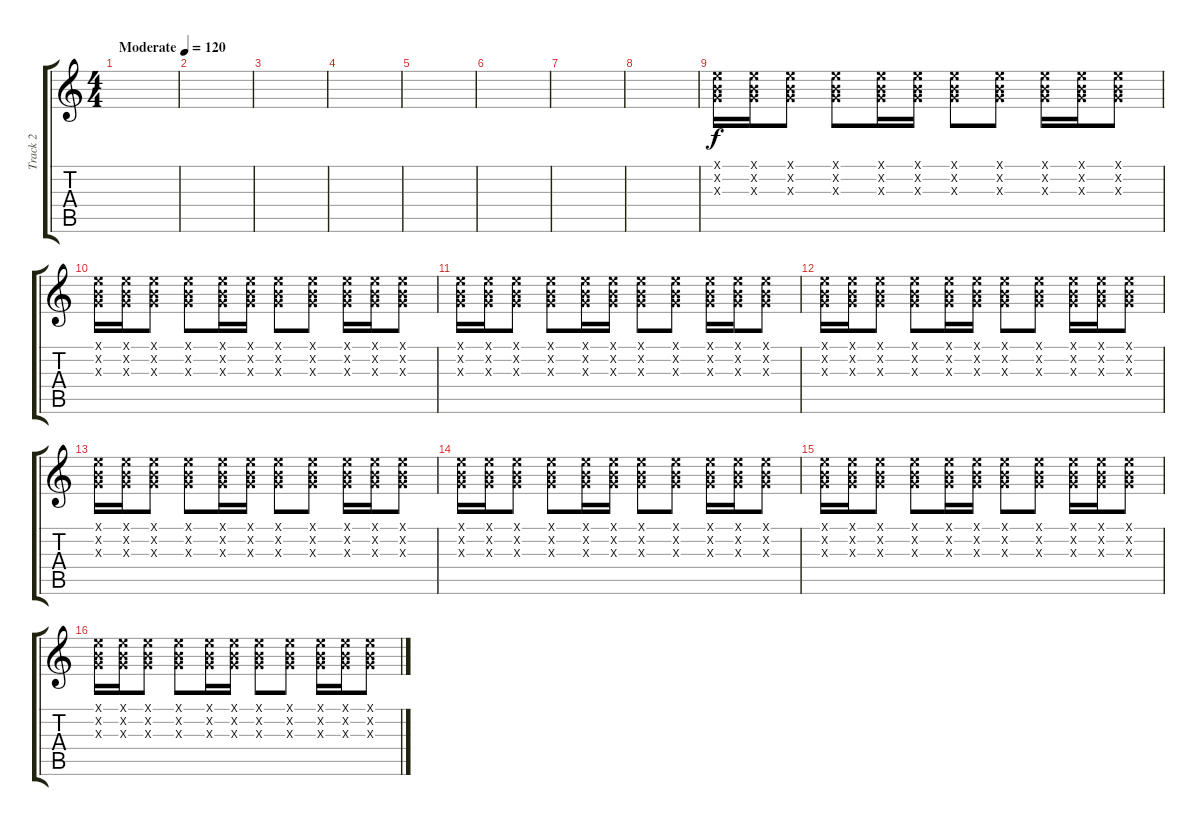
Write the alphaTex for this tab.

\track ("Track 2" "Track 2") {instrument acousticguitarsteel}
\staff {score tabs}
\tuning (E4 B3 G3 D3 A2 E2) {hide}
\ts (4 4)
\tempo (120 "Moderate")
\clef g2
\ks c
|
|
|
|
|
|
|
|
(0.1{x} 0.2{x} 0.3{x}).16 (0.1{x} 0.2{x} 0.3{x}).16 (0.1{x} 0.2{x} 0.3{x}).8 (0.1{x} 0.2{x} 0.3{x}).8 (0.1{x} 0.2{x} 0.3{x}).16 (0.1{x} 0.2{x} 0.3{x}).16 (0.1{x} 0.2{x} 0.3{x}).8 (0.1{x} 0.2{x} 0.3{x}).8 (0.1{x} 0.2{x} 0.3{x}).16 (0.1{x} 0.2{x} 0.3{x}).16 (0.1{x} 0.2{x} 0.3{x}).8 |
(0.1{x} 0.2{x} 0.3{x}).16 (0.1{x} 0.2{x} 0.3{x}).16 (0.1{x} 0.2{x} 0.3{x}).8 (0.1{x} 0.2{x} 0.3{x}).8 (0.1{x} 0.2{x} 0.3{x}).16 (0.1{x} 0.2{x} 0.3{x}).16 (0.1{x} 0.2{x} 0.3{x}).8 (0.1{x} 0.2{x} 0.3{x}).8 (0.1{x} 0.2{x} 0.3{x}).16 (0.1{x} 0.2{x} 0.3{x}).16 (0.1{x} 0.2{x} 0.3{x}).8 |
(0.1{x} 0.2{x} 0.3{x}).16 (0.1{x} 0.2{x} 0.3{x}).16 (0.1{x} 0.2{x} 0.3{x}).8 (0.1{x} 0.2{x} 0.3{x}).8 (0.1{x} 0.2{x} 0.3{x}).16 (0.1{x} 0.2{x} 0.3{x}).16 (0.1{x} 0.2{x} 0.3{x}).8 (0.1{x} 0.2{x} 0.3{x}).8 (0.1{x} 0.2{x} 0.3{x}).16 (0.1{x} 0.2{x} 0.3{x}).16 (0.1{x} 0.2{x} 0.3{x}).8 |
(0.1{x} 0.2{x} 0.3{x}).16 (0.1{x} 0.2{x} 0.3{x}).16 (0.1{x} 0.2{x} 0.3{x}).8 (0.1{x} 0.2{x} 0.3{x}).8 (0.1{x} 0.2{x} 0.3{x}).16 (0.1{x} 0.2{x} 0.3{x}).16 (0.1{x} 0.2{x} 0.3{x}).8 (0.1{x} 0.2{x} 0.3{x}).8 (0.1{x} 0.2{x} 0.3{x}).16 (0.1{x} 0.2{x} 0.3{x}).16 (0.1{x} 0.2{x} 0.3{x}).8 |
(0.1{x} 0.2{x} 0.3{x}).16 (0.1{x} 0.2{x} 0.3{x}).16 (0.1{x} 0.2{x} 0.3{x}).8 (0.1{x} 0.2{x} 0.3{x}).8 (0.1{x} 0.2{x} 0.3{x}).16 (0.1{x} 0.2{x} 0.3{x}).16 (0.1{x} 0.2{x} 0.3{x}).8 (0.1{x} 0.2{x} 0.3{x}).8 (0.1{x} 0.2{x} 0.3{x}).16 (0.1{x} 0.2{x} 0.3{x}).16 (0.1{x} 0.2{x} 0.3{x}).8 |
(0.1{x} 0.2{x} 0.3{x}).16 (0.1{x} 0.2{x} 0.3{x}).16 (0.1{x} 0.2{x} 0.3{x}).8 (0.1{x} 0.2{x} 0.3{x}).8 (0.1{x} 0.2{x} 0.3{x}).16 (0.1{x} 0.2{x} 0.3{x}).16 (0.1{x} 0.2{x} 0.3{x}).8 (0.1{x} 0.2{x} 0.3{x}).8 (0.1{x} 0.2{x} 0.3{x}).16 (0.1{x} 0.2{x} 0.3{x}).16 (0.1{x} 0.2{x} 0.3{x}).8 |
(0.1{x} 0.2{x} 0.3{x}).16 (0.1{x} 0.2{x} 0.3{x}).16 (0.1{x} 0.2{x} 0.3{x}).8 (0.1{x} 0.2{x} 0.3{x}).8 (0.1{x} 0.2{x} 0.3{x}).16 (0.1{x} 0.2{x} 0.3{x}).16 (0.1{x} 0.2{x} 0.3{x}).8 (0.1{x} 0.2{x} 0.3{x}).8 (0.1{x} 0.2{x} 0.3{x}).16 (0.1{x} 0.2{x} 0.3{x}).16 (0.1{x} 0.2{x} 0.3{x}).8 |
(0.1{x} 0.2{x} 0.3{x}).16 (0.1{x} 0.2{x} 0.3{x}).16 (0.1{x} 0.2{x} 0.3{x}).8 (0.1{x} 0.2{x} 0.3{x}).8 (0.1{x} 0.2{x} 0.3{x}).16 (0.1{x} 0.2{x} 0.3{x}).16 (0.1{x} 0.2{x} 0.3{x}).8 (0.1{x} 0.2{x} 0.3{x}).8 (0.1{x} 0.2{x} 0.3{x}).16 (0.1{x} 0.2{x} 0.3{x}).16 (0.1{x} 0.2{x} 0.3{x}).8
